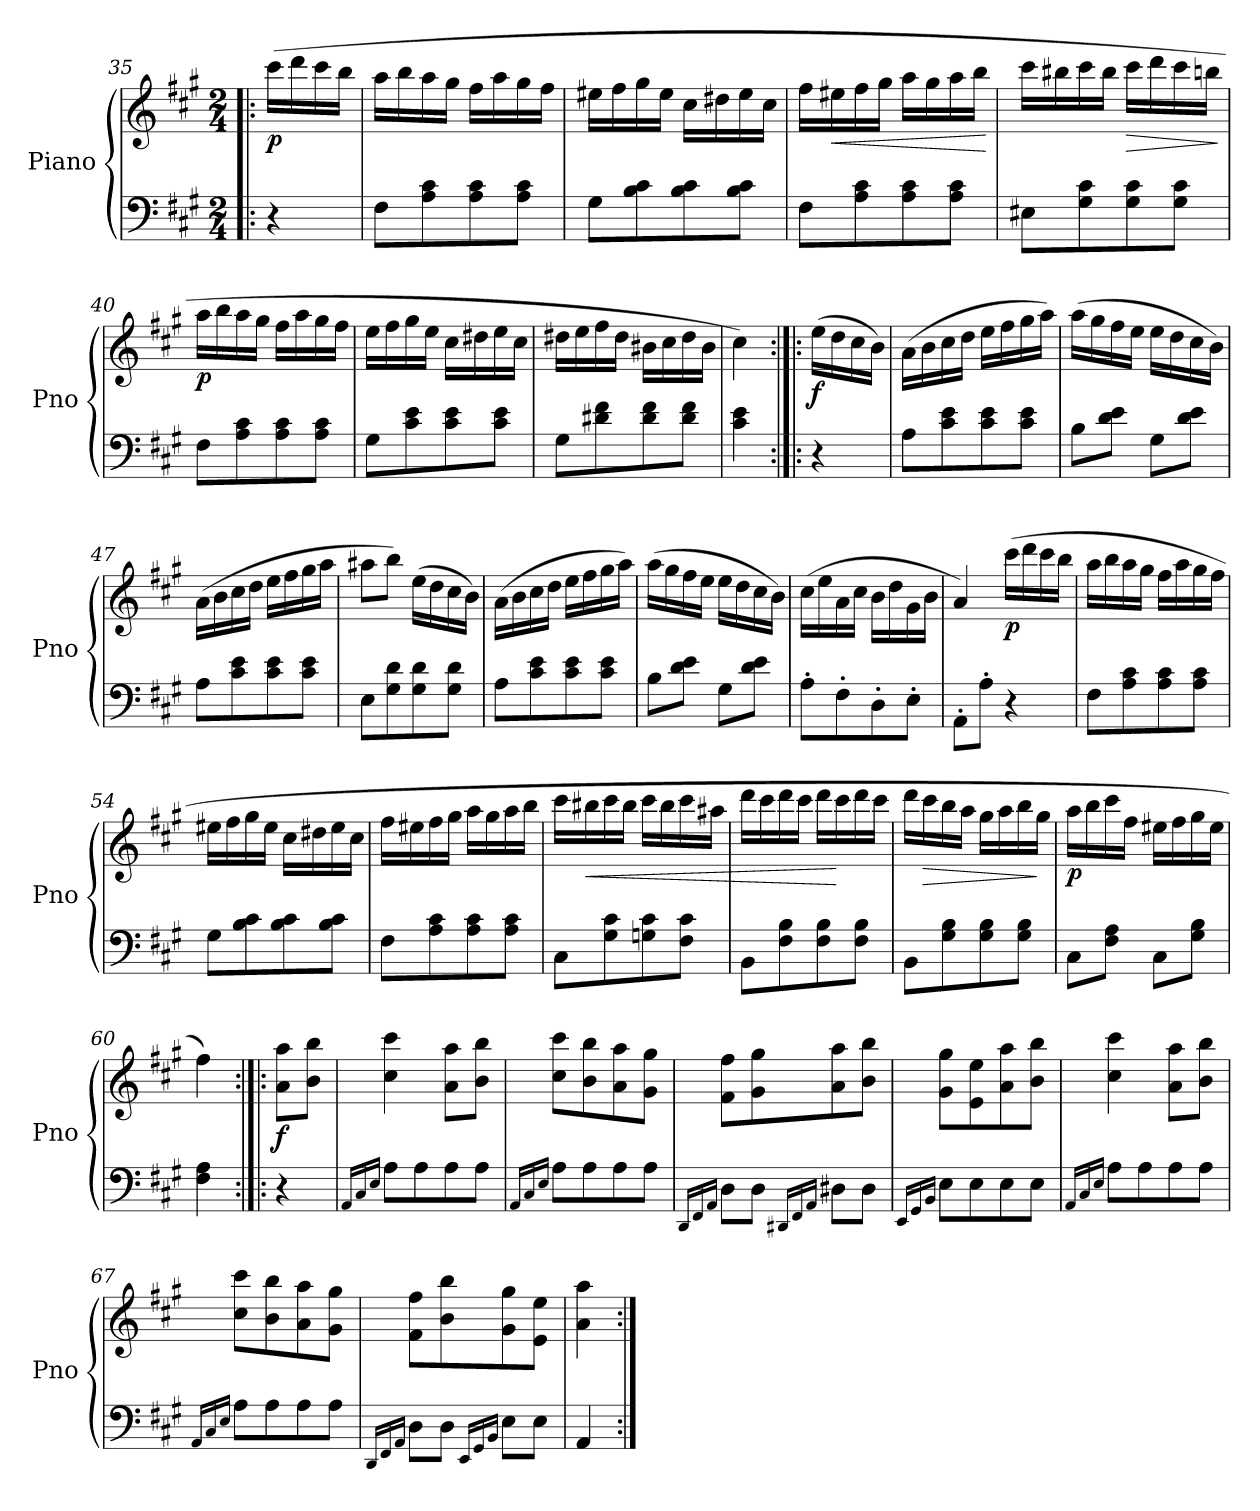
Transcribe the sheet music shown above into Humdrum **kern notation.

**kern	**kern	**dynam
*part1	*part1	*part1
*staff2	*staff1	*staff1/2
*I"Piano	*	*
*I'Pno	*	*
*clefF4	*clefG2	*
*k[f#c#g#]	*k[f#c#g#]	*
*M2/4	*M2/4	*
=35!|:	=35!|:	=35!|:
!	!	!LO:DY:b
4r	(>16ccc#\LL	p
.	16ddd\	.
.	16ccc#\	.
.	16bb\JJ	.
=36	=36	=36
8F#\L	16aa\LL	.
.	16bb\	.
8A\ 8c#\	16aa\	.
.	16gg#\JJ	.
8A\ 8c#\	16ff#\LL	.
.	16aa\	.
8A\ 8c#\J	16gg#\	.
.	16ff#\JJ	.
=37	=37	=37
8G#\L	16ee#X\LL	.
.	16ff#\	.
8B\ 8c#\	16gg#\	.
.	16ee#\JJ	.
8B\ 8c#\	16cc#\LL	.
.	16dd#X\	.
8B\ 8c#\J	16ee#\	.
.	16cc#\JJ	.
!!LO:LB:g=z
=38	=38	=38
8F#\L	16ff#\LL	.
!	!	!LO:HP:b
.	16ee#X\	<
8A\ 8c#\	16ff#\	.
.	16gg#\JJ	.
8A\ 8c#\	16aa\LL	.
.	16gg#\	.
8A\ 8c#\J	16aa\	.
.	16bb\JJ	.
.	.	[
=39	=39	=39
8E#X\L	16ccc#\LL	.
.	16bb#X\	.
8G#\ 8c#\	16ccc#\	.
.	16bb#\JJ	.
!	!	!LO:HP:b
8G#\ 8c#\	16ccc#\LL	>
.	16ddd\	.
8G#\ 8c#\J	16ccc#\	.
.	16bbn\JJ	.
.	.	]
=40	=40	=40
!	!	!LO:DY:b
8F#\L	16aa\LL	p
.	16bb\	.
8A\ 8c#\	16aa\	.
.	16gg#\JJ	.
8A\ 8c#\	16ff#\LL	.
.	16aa\	.
8A\ 8c#\J	16gg#\	.
.	16ff#\JJ	.
=41	=41	=41
8G#\L	16ee\LL	.
.	16ff#\	.
8c#\ 8e\	16gg#\	.
.	16ee\JJ	.
8c#\ 8e\	16cc#\LL	.
.	16dd#X\	.
8c#\ 8e\J	16ee\	.
.	16cc#\JJ	.
!!LO:LB:g=z
=42	=42	=42
8G#\L	16dd#X\LL	.
.	16ee\	.
8d#X\ 8f#\	16ff#\	.
.	16dd#\JJ	.
8d#\ 8f#\	16b#X\LL	.
.	16cc#\	.
8d#\ 8f#\J	16dd#\	.
.	16b#\JJ	.
=43	=43	=43
4c#\ 4e\	4cc#\)	.
=44:|!|:	=44:|!|:	=44:|!|:
!	!	!LO:DY:b
4r	(>16ee\LL	f
.	16dd\	.
.	16cc#\	.
.	16b\JJ)	.
=45	=45	=45
8A\L	(>16a\LL	.
.	16b\	.
8c#\ 8e\	16cc#\	.
.	16dd\JJ	.
8c#\ 8e\	16ee\LL	.
.	16ff#\	.
8c#\ 8e\J	16gg#\	.
.	16aa\JJ)	.
=46	=46	=46
8B\L	(>16aa\LL	.
.	16gg#\	.
8d\ 8e\J	16ff#\	.
.	16ee\JJ	.
8G#\L	16ee\LL	.
.	16dd\	.
8d\ 8e\J	16cc#\	.
.	16b\JJ)	.
!!LO:LB:g=z
=47	=47	=47
8A\L	(>16a\LL	.
.	16b\	.
8c#\ 8e\	16cc#\	.
.	16dd\JJ	.
8c#\ 8e\	16ee\LL	.
.	16ff#\	.
8c#\ 8e\J	16gg#\	.
.	16aa\JJ	.
=48	=48	=48
8E\L	8aa#X\L	.
8G#\ 8d\	8bb\J)	.
8G#\ 8d\	(>16ee\LL	.
.	16dd\	.
8G#\ 8d\J	16cc#\	.
.	16b\JJ)	.
=49	=49	=49
8A\L	(>16a\LL	.
.	16b\	.
8c#\ 8e\	16cc#\	.
.	16dd\JJ	.
8c#\ 8e\	16ee\LL	.
.	16ff#\	.
8c#\ 8e\J	16gg#\	.
.	16aa\JJ)	.
=50	=50	=50
8B\L	(>16aa\LL	.
.	16gg#\	.
8d\ 8e\J	16ff#\	.
.	16ee\JJ	.
8G#\L	16ee\LL	.
.	16dd\	.
8d\ 8e\J	16cc#\	.
.	16b\JJ)	.
!!LO:LB:g=z
=51	=51	=51
8A'\L	(>16cc#\LL	.
.	16ee\	.
8F#'\	16a\	.
.	16cc#\JJ	.
8D'\	16b\LL	.
.	16dd\	.
8E'\J	16g#\	.
.	16b\JJ	.
=52	=52	=52
8AA'\L	4a/)	.
8A'\J	.	.
!	!	!LO:DY:b
4r	(>16ccc#\LL	p
.	16ddd\	.
.	16ccc#\	.
.	16bb\JJ	.
=53	=53	=53
8F#\L	16aa\LL	.
.	16bb\	.
8A\ 8c#\	16aa\	.
.	16gg#\JJ	.
8A\ 8c#\	16ff#\LL	.
.	16aa\	.
8A\ 8c#\J	16gg#\	.
.	16ff#\JJ	.
=54	=54	=54
8G#\L	16ee#X\LL	.
.	16ff#\	.
8B\ 8c#\	16gg#\	.
.	16ee#\JJ	.
8B\ 8c#\	16cc#\LL	.
.	16dd#X\	.
8B\ 8c#\J	16ee#\	.
.	16cc#\JJ	.
!!LO:PB:g=z
=55	=55	=55
8F#\L	16ff#\LL	.
.	16ee#X\	.
8A\ 8c#\	16ff#\	.
.	16gg#\JJ	.
8A\ 8c#\	16aa\LL	.
.	16gg#\	.
8A\ 8c#\J	16aa\	.
.	16bb\JJ	.
=56	=56	=56
8C#\L	16ccc#\LL	.
!	!	!LO:HP:b
.	16bb#X\	<
8G#\ 8c#\	16ccc#\	.
.	16bb#\JJ	.
8Gn\ 8c#\	16ccc#\LL	.
.	16bb#\	.
8F#\ 8c#\J	16ccc#\	.
.	16aa#X\JJ	.
=57	=57	=57
8BB\L	16ddd\LL	.
.	16ccc#\	.
8F#\ 8B\	16ddd\	.
.	16ccc#\JJ	.
8F#\ 8B\	16ddd\LL	.
.	16ccc#\	[
8F#\ 8B\J	16ddd\	.
.	16ccc#\JJ	.
=58	=58	=58
8BB\L	16ddd\LL	.
!	!	!LO:HP:b
.	16ccc#\	>
8G#\ 8B\	16bb\	.
.	16aa\JJ	.
8G#\ 8B\	16gg#\LL	.
.	16aa\	.
8G#\ 8B\J	16bb\	.
.	16gg#\JJ	]
!!LO:LB:g=z
=59	=59	=59
!	!	!LO:DY:b
8C#\L	16aa\LL	p
.	16bb\	.
8F#\ 8A\J	16ccc#\	.
.	16ff#\JJ	.
8C#\L	16ee#X\LL	.
.	16ff#\	.
8G#\ 8B\J	16gg#\	.
.	16ee#\JJ	.
=60	=60	=60
4F#\ 4A\	4ff#\)	.
=61:|!|:	=61:|!|:	=61:|!|:
!	!	!LO:DY:b
4r	8a\ 8aa\L	f
.	8b\ 8bb\J	.
=62	=62	=62
16qAA/LL	.	.
16qC#/	.	.
16qE/JJ	.	.
8A\L	4cc#\ 4ccc#\	.
8A\	.	.
8A\	8a\ 8aa\L	.
8A\J	8b\ 8bb\J	.
=63	=63	=63
16qAA/LL	.	.
16qC#/	.	.
16qE/JJ	.	.
8A\L	8cc#\ 8ccc#\L	.
8A\	8b\ 8bb\	.
8A\	8a\ 8aa\	.
8A\J	8g#\ 8gg#\J	.
!!LO:LB:g=z
=64	=64	=64
16qDD/LL	.	.
16qFF#/	.	.
16qAA/JJ	.	.
8D\L	8f#\ 8ff#\L	.
8D\J	8g#\ 8gg#\	.
16qDD#X/LL	.	.
16qFF#/	.	.
16qAA/JJ	.	.
8D#X\L	8a\ 8aa\	.
8D#\J	8b\ 8bb\J	.
=65	=65	=65
16qEE/LL	.	.
16qGG#/	.	.
16qBB/JJ	.	.
8E\L	8g#\ 8gg#\L	.
8E\	8e\ 8ee\	.
8E\	8a\ 8aa\	.
8E\J	8b\ 8bb\J	.
=66	=66	=66
16qAA/LL	.	.
16qC#/	.	.
16qE/JJ	.	.
8A\L	4cc#\ 4ccc#\	.
8A\	.	.
8A\	8a\ 8aa\L	.
8A\J	8b\ 8bb\J	.
=67	=67	=67
16qAA/LL	.	.
16qC#/	.	.
16qE/JJ	.	.
8A\L	8cc#\ 8ccc#\L	.
8A\	8b\ 8bb\	.
8A\	8a\ 8aa\	.
8A\J	8g#\ 8gg#\J	.
!!LO:LB:g=z
=68	=68	=68
16qDD/LL	.	.
16qFF#/	.	.
16qAA/JJ	.	.
8D\L	8f#\ 8ff#\L	.
8D\J	8b\ 8bb\	.
16qEE/LL	.	.
16qGG#/	.	.
16qBB/JJ	.	.
8E\L	8g#\ 8gg#\	.
8E\J	8e\ 8ee\J	.
=69	=69	=69
4AA/	4a\ 4aa\	.
=:|!	=:|!	=:|!
*-	*-	*-
